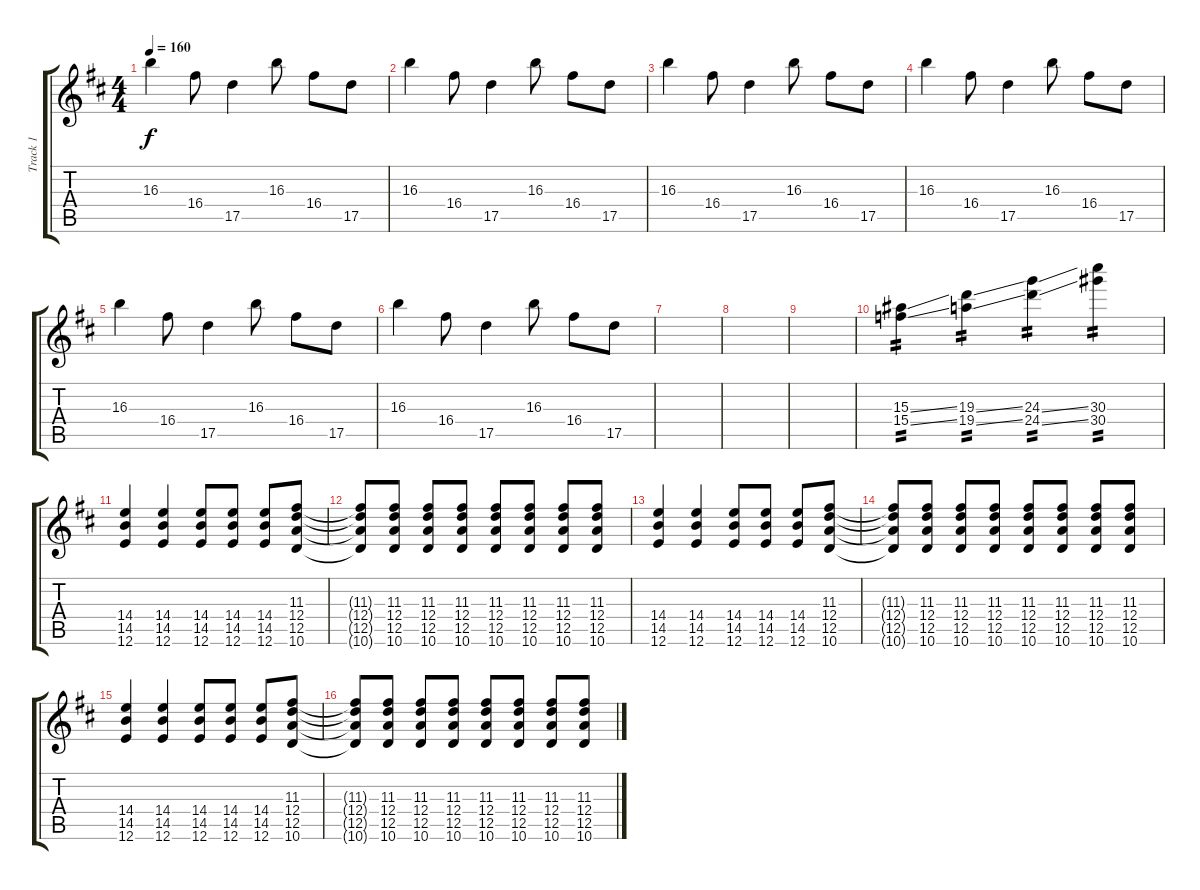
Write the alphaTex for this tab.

\track ("Track 1" "Track 1") {instrument acousticguitarsteel}
\staff {score tabs}
\tuning (E4 B3 G3 D3 A2 E2) {hide}
\ts (4 4)
\tempo 160
\clef g2
\ks d
16.3.4{dy f} 16.4.8 17.5.4 16.3.8 16.4.8 17.5.8 |
16.3.4 16.4.8 17.5.4 16.3.8 16.4.8 17.5.8 |
16.3.4 16.4.8 17.5.4 16.3.8 16.4.8 17.5.8 |
16.3.4 16.4.8 17.5.4 16.3.8 16.4.8 17.5.8 |
16.3.4 16.4.8 17.5.4 16.3.8 16.4.8 17.5.8 |
16.3.4 16.4.8 17.5.4 16.3.8 16.4.8 17.5.8 |
|
|
|
(15.3{ss} 15.4{ss}).4{tp 2} (19.3{ss} 19.4{ss}).4{tp 2} (24.3{ss} 24.4{ss}).4{tp 2} (30.3 30.4).4{tp 2} |
(14.4 14.5 12.6).4 (14.4 14.5 12.6).4 (14.4 14.5 12.6).8 (14.4 14.5 12.6).8 (14.4 14.5 12.6).8 (11.3 12.4 12.5 10.6).8 |
(11.3{t} 12.4{t} 12.5{t} 10.6{t}).8 (11.3 12.4 12.5 10.6).8 (11.3 12.4 12.5 10.6).8 (11.3 12.4 12.5 10.6).8 (11.3 12.4 12.5 10.6).8 (11.3 12.4 12.5 10.6).8 (11.3 12.4 12.5 10.6).8 (11.3 12.4 12.5 10.6).8 |
(14.4 14.5 12.6).4 (14.4 14.5 12.6).4 (14.4 14.5 12.6).8 (14.4 14.5 12.6).8 (14.4 14.5 12.6).8 (11.3 12.4 12.5 10.6).8 |
(11.3{t} 12.4{t} 12.5{t} 10.6{t}).8 (11.3 12.4 12.5 10.6).8 (11.3 12.4 12.5 10.6).8 (11.3 12.4 12.5 10.6).8 (11.3 12.4 12.5 10.6).8 (11.3 12.4 12.5 10.6).8 (11.3 12.4 12.5 10.6).8 (11.3 12.4 12.5 10.6).8 |
(14.4 14.5 12.6).4 (14.4 14.5 12.6).4 (14.4 14.5 12.6).8 (14.4 14.5 12.6).8 (14.4 14.5 12.6).8 (11.3 12.4 12.5 10.6).8 |
(11.3{t} 12.4{t} 12.5{t} 10.6{t}).8 (11.3 12.4 12.5 10.6).8 (11.3 12.4 12.5 10.6).8 (11.3 12.4 12.5 10.6).8 (11.3 12.4 12.5 10.6).8 (11.3 12.4 12.5 10.6).8 (11.3 12.4 12.5 10.6).8 (11.3 12.4 12.5 10.6).8
